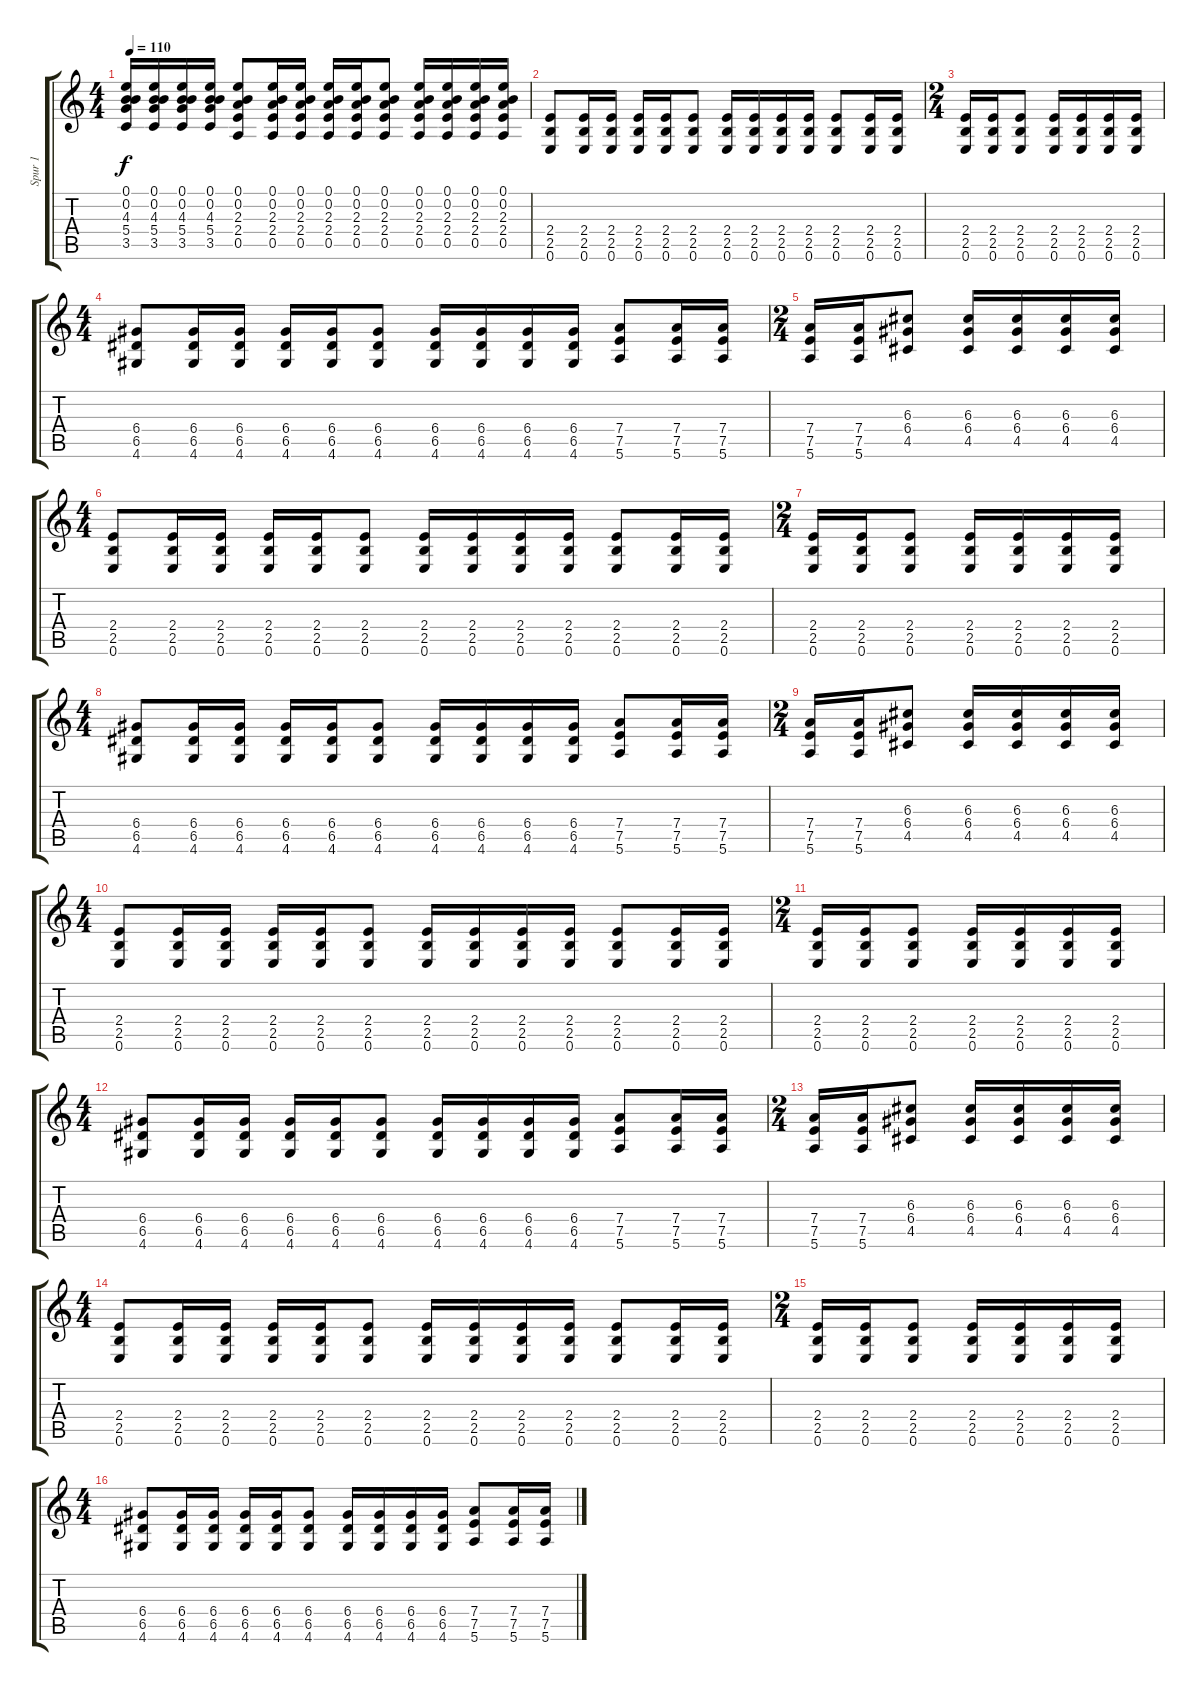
\track ("Spur 1" "Spur 1") {instrument distortionguitar}
\staff {score tabs}
\tuning (E4 B3 G3 D3 A2 E2) {hide}
\ts (4 4)
\tempo 110
\clef g2
\ks c
(0.1 0.2 4.3 5.4 3.5).16{dy f} (0.1 0.2 4.3 5.4 3.5).16 (0.1 0.2 4.3 5.4 3.5).16 (0.1 0.2 4.3 5.4 3.5).16 (0.1 0.2 2.3 2.4 0.5).8 (0.1 0.2 2.3 2.4 0.5).16 (0.1 0.2 2.3 2.4 0.5).16 (0.1 0.2 2.3 2.4 0.5).16 (0.1 0.2 2.3 2.4 0.5).16 (0.1 0.2 2.3 2.4 0.5).8 (0.1 0.2 2.3 2.4 0.5).16 (0.1 0.2 2.3 2.4 0.5).16 (0.1 0.2 2.3 2.4 0.5).16 (0.1 0.2 2.3 2.4 0.5).16 |
(2.4 2.5 0.6).8 (2.4 2.5 0.6).16 (2.4 2.5 0.6).16 (2.4 2.5 0.6).16 (2.4 2.5 0.6).16 (2.4 2.5 0.6).8 (2.4 2.5 0.6).16 (2.4 2.5 0.6).16 (2.4 2.5 0.6).16 (2.4 2.5 0.6).16 (2.4 2.5 0.6).8 (2.4 2.5 0.6).16 (2.4 2.5 0.6).16 |
\ts (2 4)
(2.4 2.5 0.6).16 (2.4 2.5 0.6).16 (2.4 2.5 0.6).8 (2.4 2.5 0.6).16 (2.4 2.5 0.6).16 (2.4 2.5 0.6).16 (2.4 2.5 0.6).16 |
\ts (4 4)
(6.4 6.5 4.6).8 (6.4 6.5 4.6).16 (6.4 6.5 4.6).16 (6.4 6.5 4.6).16 (6.4 6.5 4.6).16 (6.4 6.5 4.6).8 (6.4 6.5 4.6).16 (6.4 6.5 4.6).16 (6.4 6.5 4.6).16 (6.4 6.5 4.6).16 (7.4 7.5 5.6).8 (7.4 7.5 5.6).16 (7.4 7.5 5.6).16 |
\ts (2 4)
(7.4 7.5 5.6).16 (7.4 7.5 5.6).16 (6.3 6.4 4.5).8 (6.3 6.4 4.5).16 (6.3 6.4 4.5).16 (6.3 6.4 4.5).16 (6.3 6.4 4.5).16 |
\ts (4 4)
(2.4 2.5 0.6).8 (2.4 2.5 0.6).16 (2.4 2.5 0.6).16 (2.4 2.5 0.6).16 (2.4 2.5 0.6).16 (2.4 2.5 0.6).8 (2.4 2.5 0.6).16 (2.4 2.5 0.6).16 (2.4 2.5 0.6).16 (2.4 2.5 0.6).16 (2.4 2.5 0.6).8 (2.4 2.5 0.6).16 (2.4 2.5 0.6).16 |
\ts (2 4)
(2.4 2.5 0.6).16 (2.4 2.5 0.6).16 (2.4 2.5 0.6).8 (2.4 2.5 0.6).16 (2.4 2.5 0.6).16 (2.4 2.5 0.6).16 (2.4 2.5 0.6).16 |
\ts (4 4)
(6.4 6.5 4.6).8 (6.4 6.5 4.6).16 (6.4 6.5 4.6).16 (6.4 6.5 4.6).16 (6.4 6.5 4.6).16 (6.4 6.5 4.6).8 (6.4 6.5 4.6).16 (6.4 6.5 4.6).16 (6.4 6.5 4.6).16 (6.4 6.5 4.6).16 (7.4 7.5 5.6).8 (7.4 7.5 5.6).16 (7.4 7.5 5.6).16 |
\ts (2 4)
(7.4 7.5 5.6).16 (7.4 7.5 5.6).16 (6.3 6.4 4.5).8 (6.3 6.4 4.5).16 (6.3 6.4 4.5).16 (6.3 6.4 4.5).16 (6.3 6.4 4.5).16 |
\ts (4 4)
(2.4 2.5 0.6).8 (2.4 2.5 0.6).16 (2.4 2.5 0.6).16 (2.4 2.5 0.6).16 (2.4 2.5 0.6).16 (2.4 2.5 0.6).8 (2.4 2.5 0.6).16 (2.4 2.5 0.6).16 (2.4 2.5 0.6).16 (2.4 2.5 0.6).16 (2.4 2.5 0.6).8 (2.4 2.5 0.6).16 (2.4 2.5 0.6).16 |
\ts (2 4)
(2.4 2.5 0.6).16 (2.4 2.5 0.6).16 (2.4 2.5 0.6).8 (2.4 2.5 0.6).16 (2.4 2.5 0.6).16 (2.4 2.5 0.6).16 (2.4 2.5 0.6).16 |
\ts (4 4)
(6.4 6.5 4.6).8 (6.4 6.5 4.6).16 (6.4 6.5 4.6).16 (6.4 6.5 4.6).16 (6.4 6.5 4.6).16 (6.4 6.5 4.6).8 (6.4 6.5 4.6).16 (6.4 6.5 4.6).16 (6.4 6.5 4.6).16 (6.4 6.5 4.6).16 (7.4 7.5 5.6).8 (7.4 7.5 5.6).16 (7.4 7.5 5.6).16 |
\ts (2 4)
(7.4 7.5 5.6).16 (7.4 7.5 5.6).16 (6.3 6.4 4.5).8 (6.3 6.4 4.5).16 (6.3 6.4 4.5).16 (6.3 6.4 4.5).16 (6.3 6.4 4.5).16 |
\ts (4 4)
(2.4 2.5 0.6).8 (2.4 2.5 0.6).16 (2.4 2.5 0.6).16 (2.4 2.5 0.6).16 (2.4 2.5 0.6).16 (2.4 2.5 0.6).8 (2.4 2.5 0.6).16 (2.4 2.5 0.6).16 (2.4 2.5 0.6).16 (2.4 2.5 0.6).16 (2.4 2.5 0.6).8 (2.4 2.5 0.6).16 (2.4 2.5 0.6).16 |
\ts (2 4)
(2.4 2.5 0.6).16 (2.4 2.5 0.6).16 (2.4 2.5 0.6).8 (2.4 2.5 0.6).16 (2.4 2.5 0.6).16 (2.4 2.5 0.6).16 (2.4 2.5 0.6).16 |
\ts (4 4)
(6.4 6.5 4.6).8 (6.4 6.5 4.6).16 (6.4 6.5 4.6).16 (6.4 6.5 4.6).16 (6.4 6.5 4.6).16 (6.4 6.5 4.6).8 (6.4 6.5 4.6).16 (6.4 6.5 4.6).16 (6.4 6.5 4.6).16 (6.4 6.5 4.6).16 (7.4 7.5 5.6).8 (7.4 7.5 5.6).16 (7.4 7.5 5.6).16
